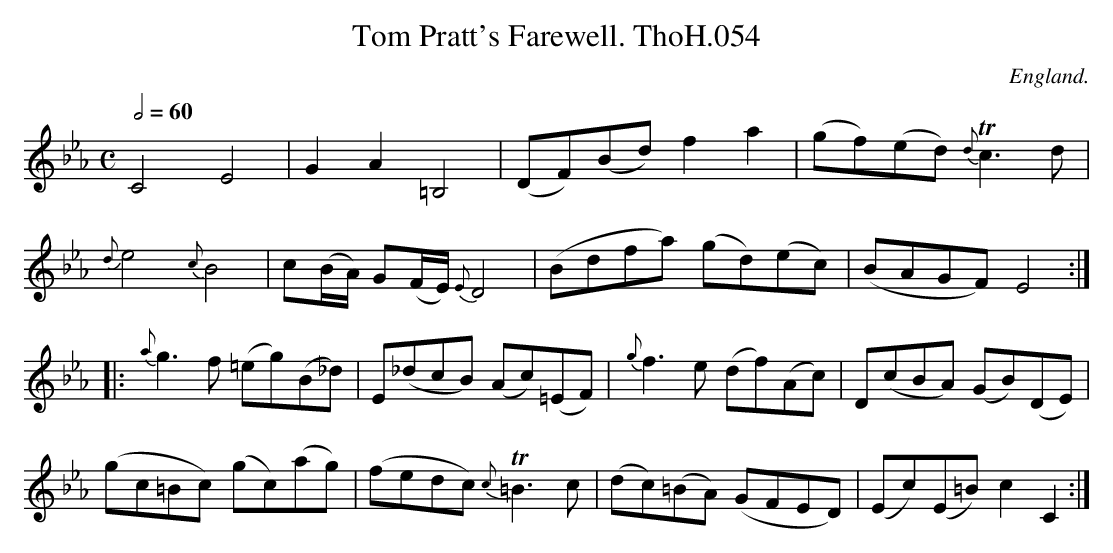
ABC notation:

X:1
T:Tom Pratt's Farewell. ThoH.054
Q:1/2=60
M:C
L:1/8
O:England.
K:Eb
C4E4|G2A2=B,4|(DF)(Bd)f2a2|(gf)(ed){d}Tc3d|
{d}e4{c}B4|c(B/A/) G(F/E/){E}D4|(Bdfa) (gd)(ec)|(BAGF)E4:|
|:{a}g3f (=eg)(B_d)|E(_dcB) (Ac)(=EF)|{g}f3e (df)(Ac)|D(cBA) (GB)(DE)|
(gc=Bc) (gc)(ag)|(fedc){c}T=B3c|(dc)(=BA) (GFED)|(Ec)(E=B) c2C2:|
